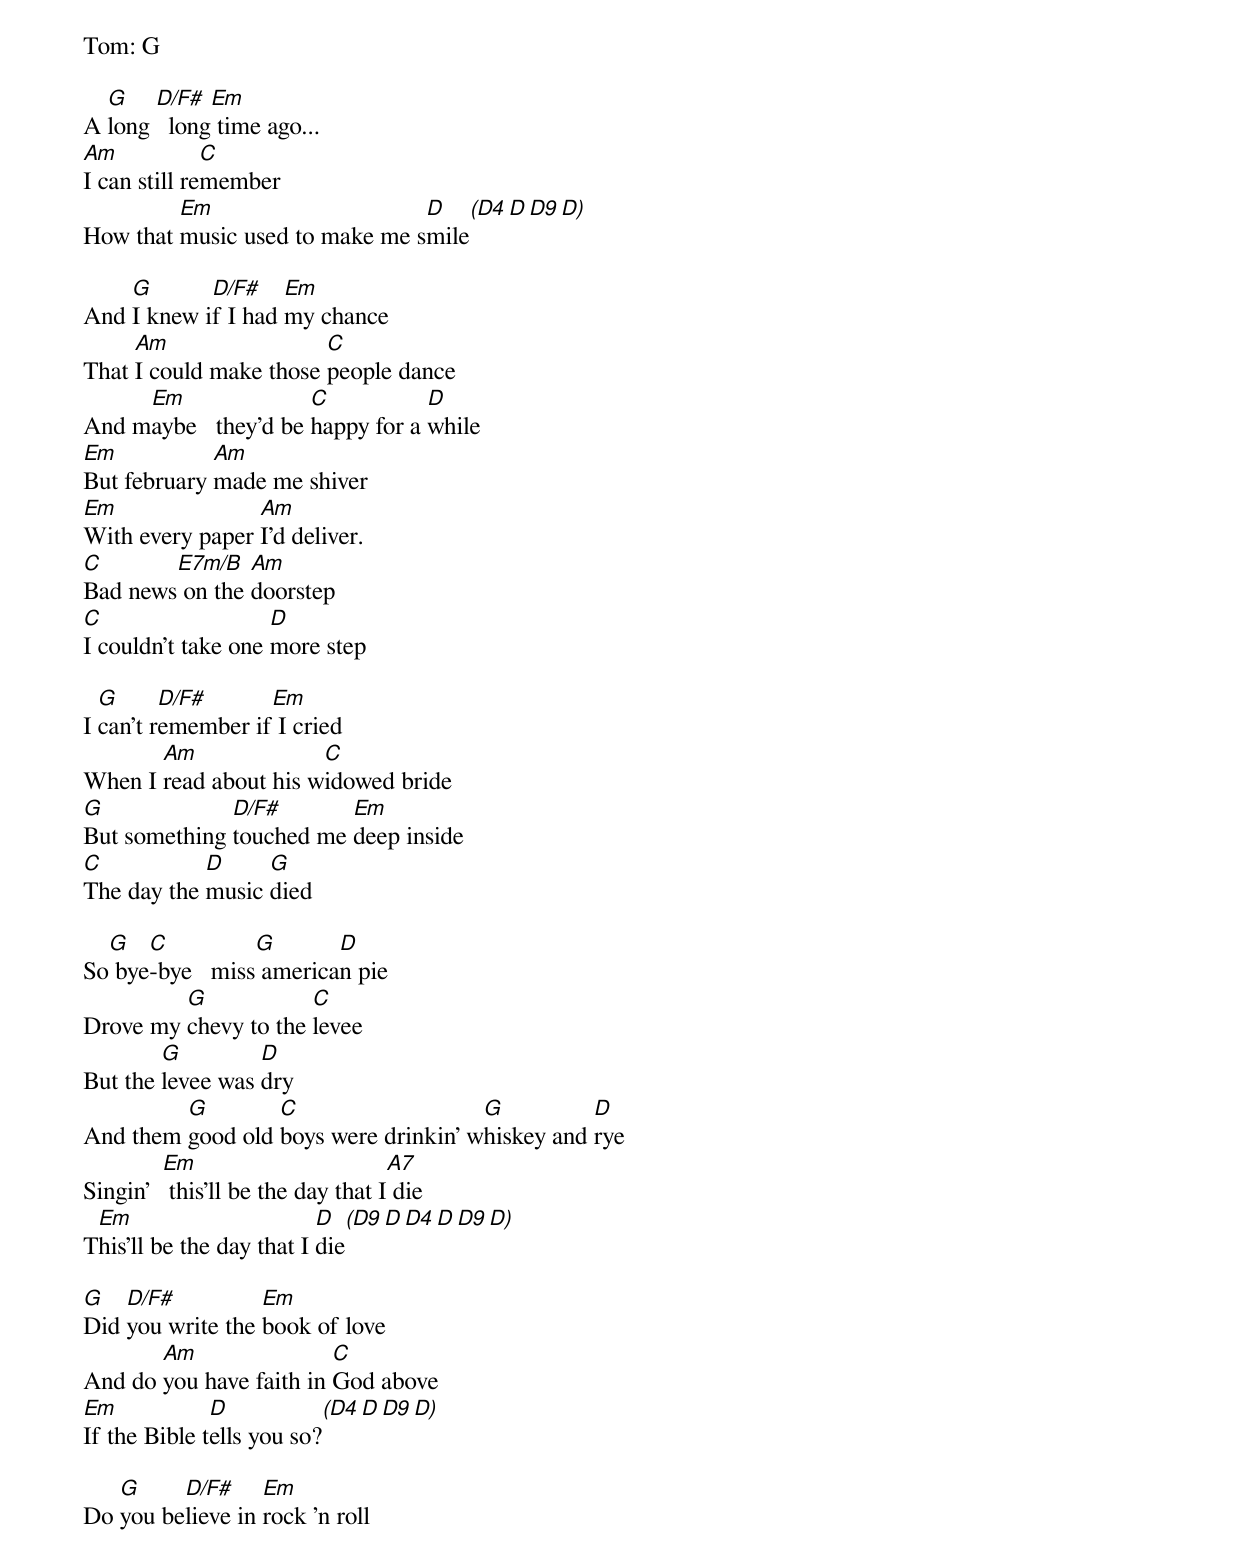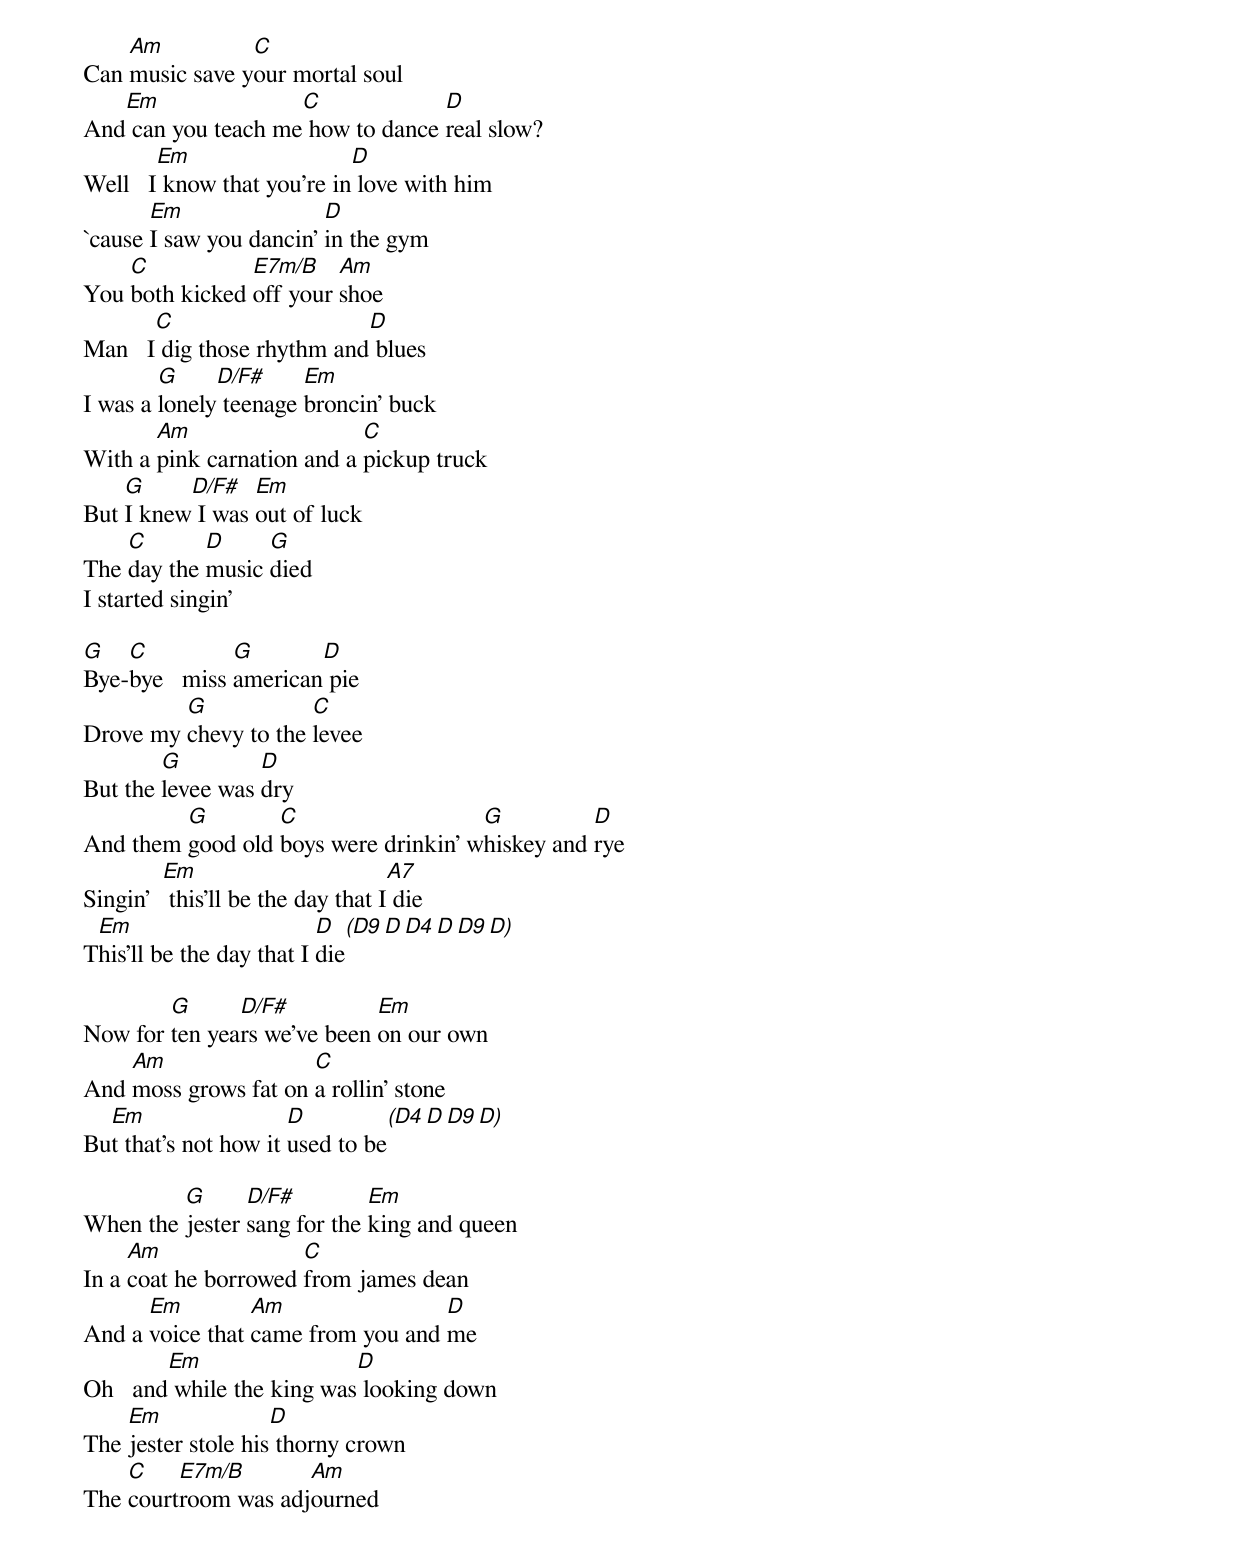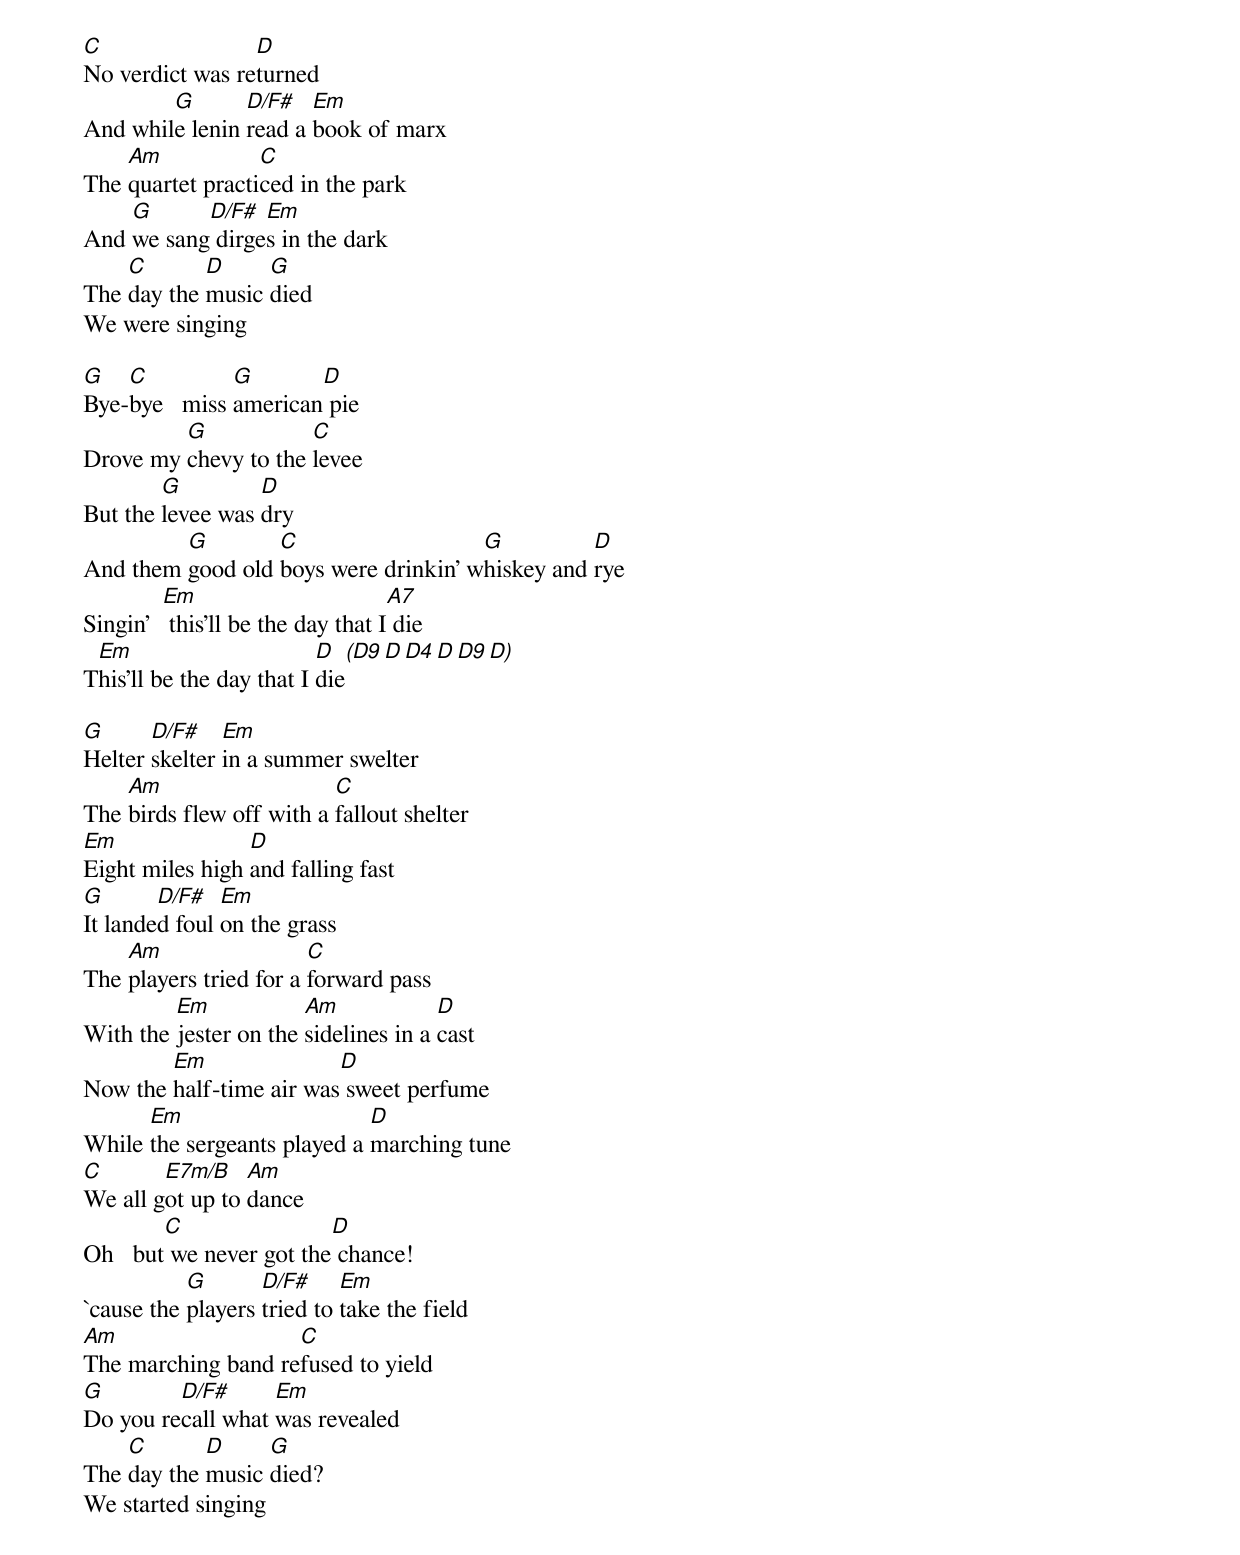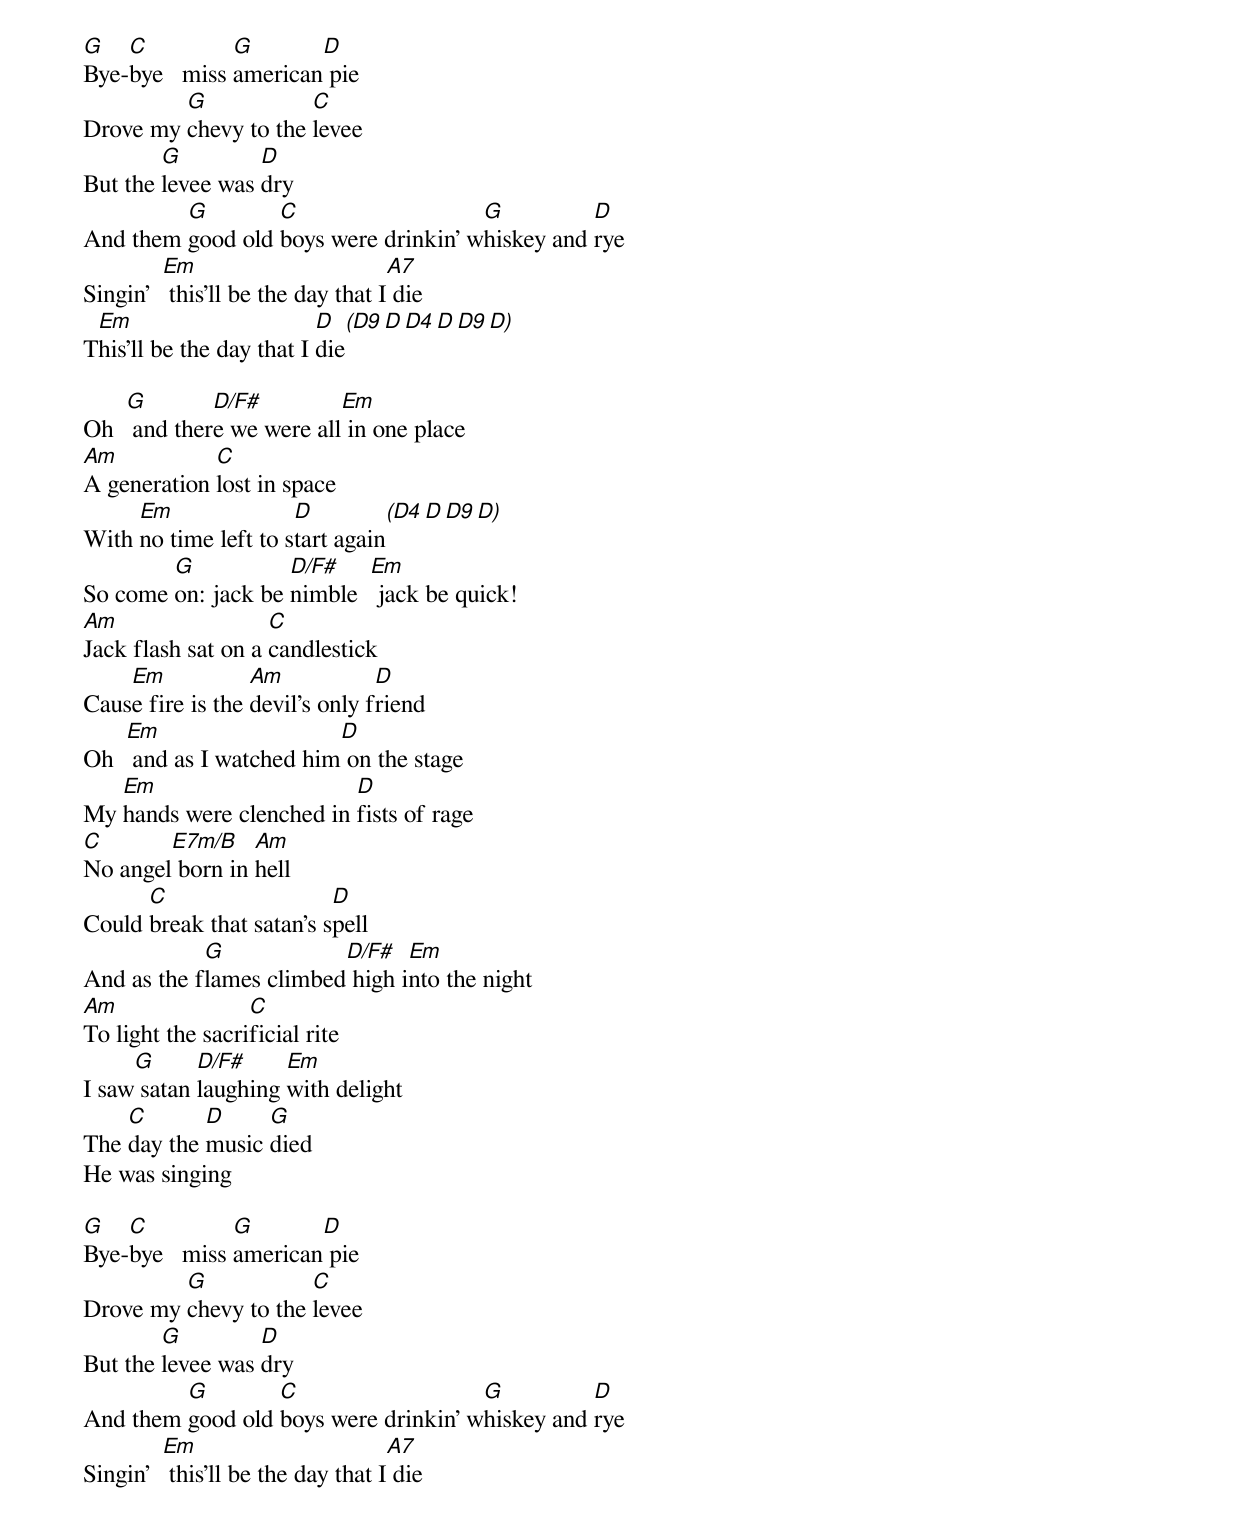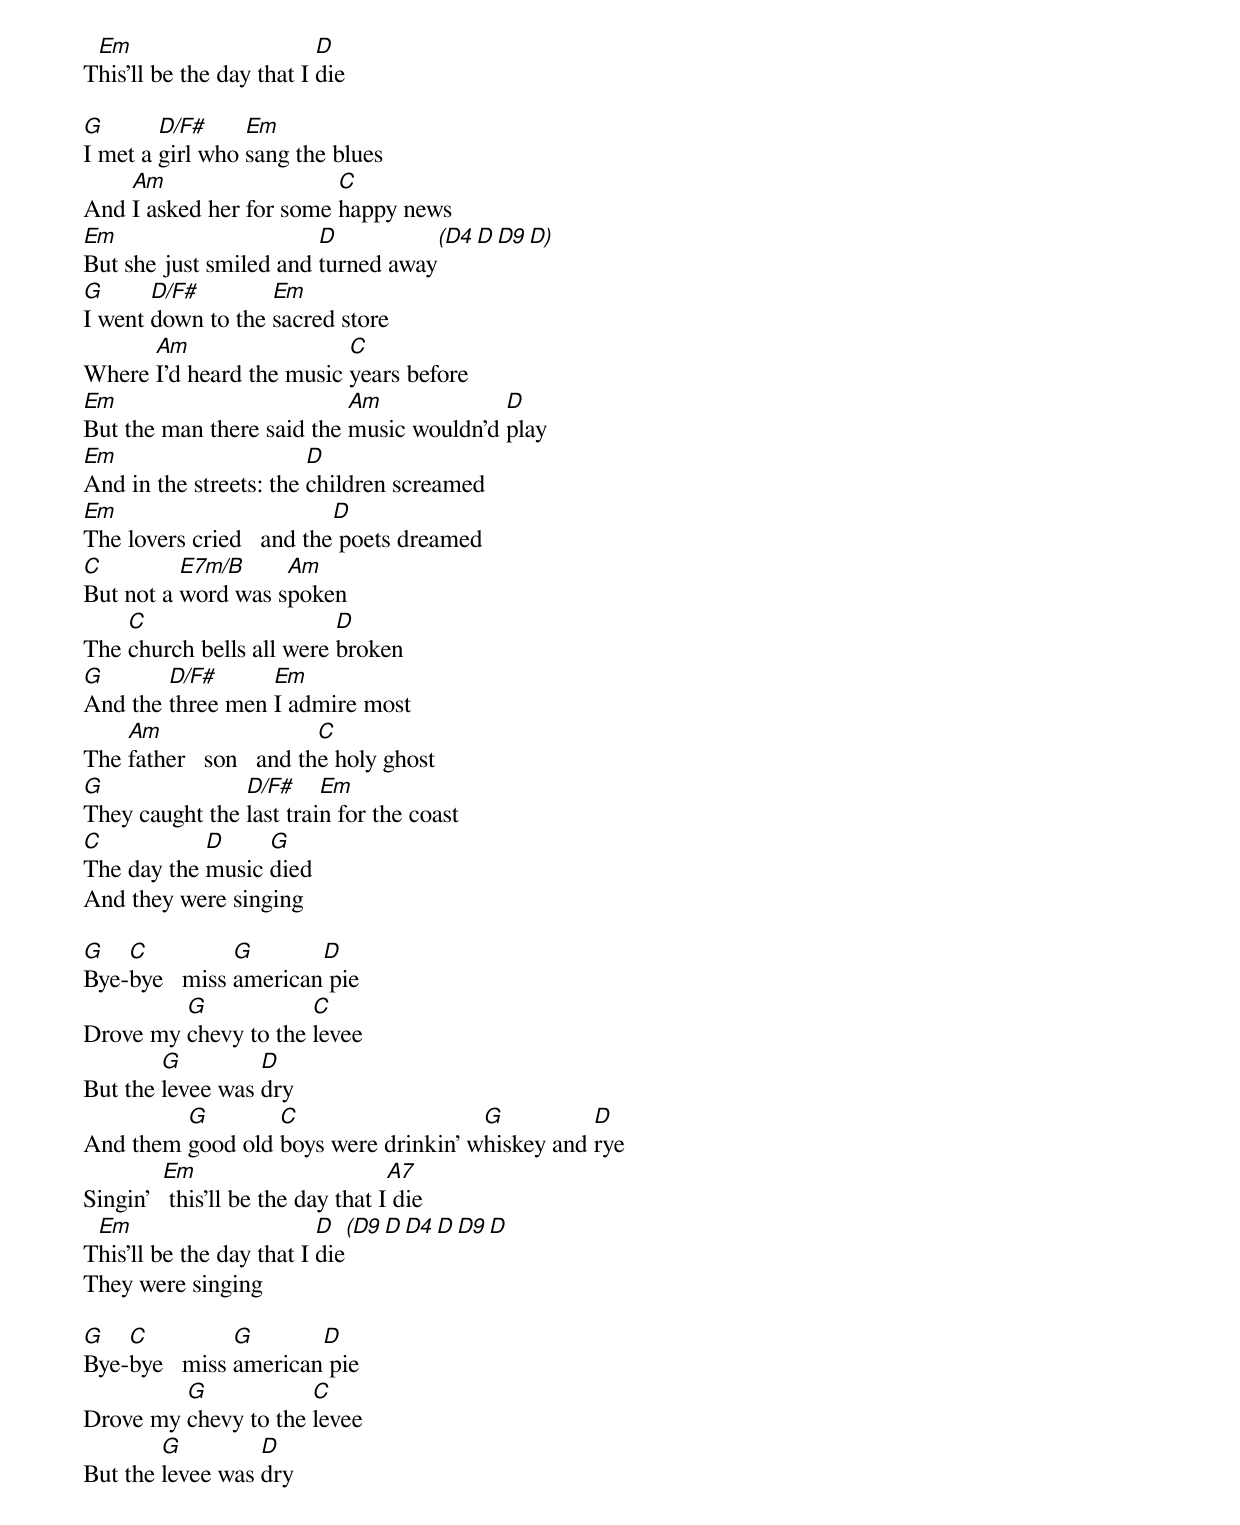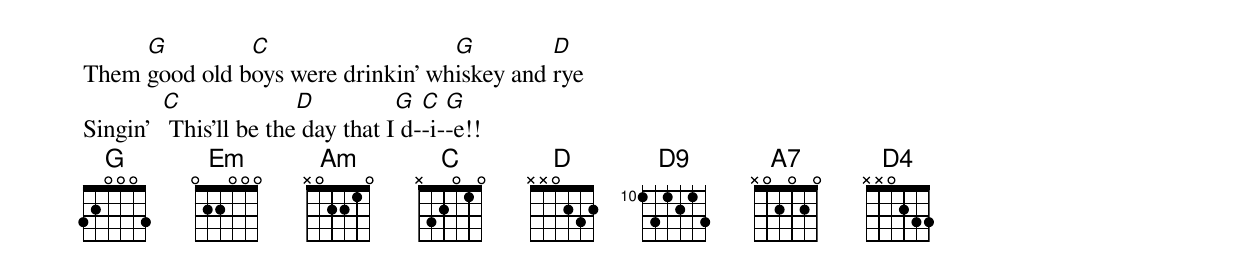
Tom: G

  G    D/F#  Em
A long   long time ago...
Am            C
I can still remember
         Em                     D   (D4 D D9 D)
How that music used to make me smile

    G       D/F#    Em
And I knew if I had my chance
     Am                 C
That I could make those people dance
     Em               C           D
And maybe   they’d be happy for a while
Em           Am
But february made me shiver
Em               Am
With every paper I’d deliver.
C       E7m/B   Am
Bad news on the doorstep
C                   D
I couldn’t take one more step

  G      D/F#      Em
I can’t remember if I cried
       Am              C
When I read about his widowed bride
G             D/F#       Em
But something touched me deep inside
C           D     G
The day the music died

  G   C          G       D
So bye-bye   miss american pie
         G            C
Drove my chevy to the levee
        G         D
But the levee was dry
         G        C                   G          D
And them good old boys were drinkin’ whiskey and rye
         Em                        A7
Singin’   this’ll be the day that I die
 Em                       D   (D9  D  D4  D  D9  D)
This’ll be the day that I die

G   D/F#          Em
Did you write the book of love
       Am                C
And do you have faith in God above
Em            D           (D4  D  D9  D)
If the Bible tells you so?

   G     D/F#     Em
Do you believe in rock ’n roll
    Am          C
Can music save your mortal soul
   Em               C             D
And can you teach me how to dance real slow?
        Em                  D
Well   I know that you’re in love with him
       Em                D
`cause I saw you dancin’ in the gym
    C           E7m/B    Am
You both kicked off your shoe
       C                    D
Man   I dig those rhythm and blues
        G     D/F#     Em
I was a lonely teenage broncin’ buck
       Am                   C
With a pink carnation and a pickup truck
    G     D/F#   Em
But I knew I was out of luck
    C       D     G
The day the music died
I started singin’

G   C          G       D
Bye-bye   miss american pie
         G            C
Drove my chevy to the levee
        G         D
But the levee was dry
         G        C                   G          D
And them good old boys were drinkin’ whiskey and rye
         Em                        A7
Singin’   this’ll be the day that I die
 Em                       D  (D9  D  D4  D  D9  D)
This’ll be the day that I die

        G      D/F#          Em
Now for ten years we’ve been on our own
    Am                C
And moss grows fat on a rollin’ stone
  Em                  D         (D4  D  D9  D)
But that’s not how it used to be

         G      D/F#         Em
When the jester sang for the king and queen
     Am               C
In a coat he borrowed from james dean
      Em         Am                D
And a voice that came from you and me
        Em                 D
Oh   and while the king was looking down
    Em              D
The jester stole his thorny crown
    C    E7m/B       Am
The courtroom was adjourned
C                D
No verdict was returned
        G       D/F#   Em
And while lenin read a book of marx
    Am            C
The quartet practiced in the park
    G      D/F#  Em
And we sang dirges in the dark
    C       D     G
The day the music died
We were singing

G   C          G       D
Bye-bye   miss american pie
         G            C
Drove my chevy to the levee
        G         D
But the levee was dry
         G        C                   G          D
And them good old boys were drinkin’ whiskey and rye
         Em                        A7
Singin’   this’ll be the day that I die
 Em                       D  (D9  D  D4  D  D9  D)
This’ll be the day that I die

G      D/F#    Em
Helter skelter in a summer swelter
    Am                    C
The birds flew off with a fallout shelter
Em               D
Eight miles high and falling fast
G       D/F#   Em
It landed foul on the grass
    Am                  C
The players tried for a forward pass
         Em            Am             D
With the jester on the sidelines in a cast
        Em               D
Now the half-time air was sweet perfume
      Em                     D
While the sergeants played a marching tune
C       E7m/B    Am
We all got up to dance
        C                D
Oh   but we never got the chance!
           G       D/F#     Em
`cause the players tried to take the field
Am                  C
The marching band refused to yield
G        D/F#      Em
Do you recall what was revealed
    C       D     G
The day the music died?
We started singing
G   C          G       D
Bye-bye   miss american pie
         G            C
Drove my chevy to the levee
        G         D
But the levee was dry
         G        C                   G          D
And them good old boys were drinkin’ whiskey and rye
         Em                        A7
Singin’   this’ll be the day that I die
 Em                       D  (D9  D  D4  D  D9  D)
This’ll be the day that I die

    G        D/F#         Em
Oh   and there we were all in one place
Am           C
A generation lost in space
     Em               D         (D4  D  D9  D)
With no time left to start again
        G           D/F#    Em
So come on: jack be nimble   jack be quick!
Am                  C
Jack flash sat on a candlestick
    Em            Am            D
Cause fire is the devil’s only friend
    Em                   D
Oh   and as I watched him on the stage
   Em                     D
My hands were clenched in fists of rage
C       E7m/B    Am
No angel born in hell
      C                   D
Could break that satan’s spell
            G            D/F#   Em
And as the flames climbed high into the night
Am                C
To light the sacrificial rite
     G      D/F#     Em
I saw satan laughing with delight
    C       D     G
The day the music died
He was singing

G   C          G       D
Bye-bye   miss american pie
         G            C
Drove my chevy to the levee
        G         D
But the levee was dry
         G        C                   G          D
And them good old boys were drinkin’ whiskey and rye
         Em                        A7
Singin’   this’ll be the day that I die
 Em                       D
This’ll be the day that I die

G       D/F#     Em
I met a girl who sang the blues
    Am                   C
And I asked her for some happy news
Em                      D          (D4  D  D9  D)
But she just smiled and turned away
G      D/F#        Em
I went down to the sacred store
      Am                  C
Where I’d heard the music years before
Em                         Am             D
But the man there said the music wouldn’d play
Em                      D
And in the streets: the children screamed
Em                        D
The lovers cried   and the poets dreamed
C         E7m/B     Am
But not a word was spoken
    C                     D
The church bells all were broken
G       D/F#      Em
And the three men I admire most
    Am                   C
The father   son   and the holy ghost
G               D/F#     Em
They caught the last train for the coast
C           D     G
The day the music died
And they were singing

G   C          G       D
Bye-bye   miss american pie
         G            C
Drove my chevy to the levee
        G         D
But the levee was dry
         G        C                   G          D
And them good old boys were drinkin’ whiskey and rye
         Em                        A7
Singin’   this’ll be the day that I die
 Em                       D  (D9  D  D4  D  D9  D
This’ll be the day that I die
They were singing

G   C          G       D
Bye-bye   miss american pie
         G            C
Drove my chevy to the levee
        G         D
But the levee was dry
     G         C                   G         D
Them good old boys were drinkin’ whiskey and rye
         C              D          G  C  G
Singin’   This’ll be the day that I d--i--e!!
